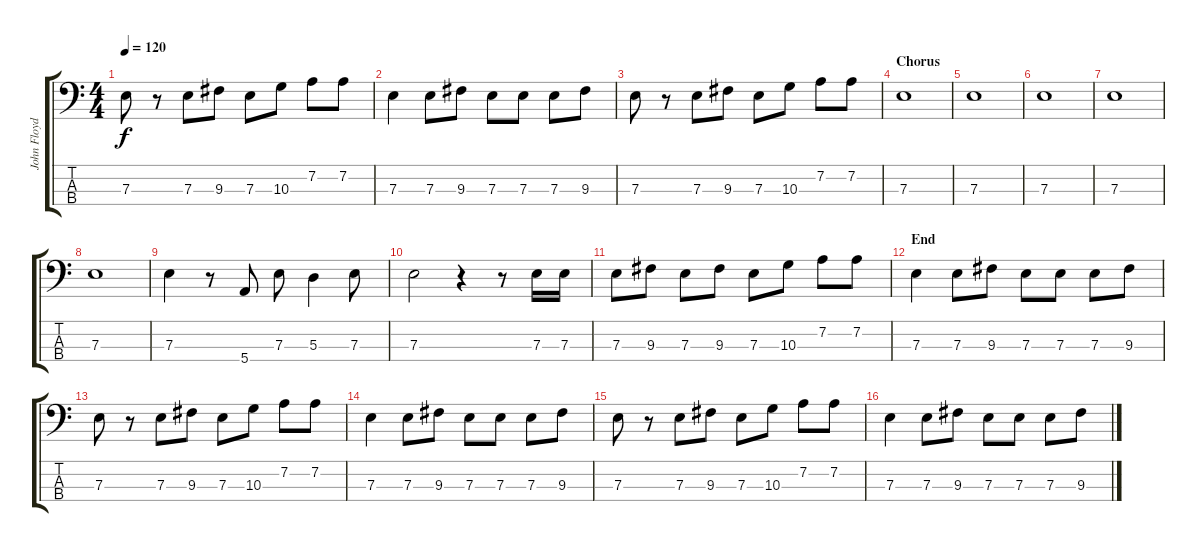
\track ("John Floyd" "John Floyd") {instrument acousticguitarsteel}
\staff {score tabs}
\tuning (G2 D2 A1 E1) {hide}
\ts (4 4)
\tempo 120
\clef f4
\ks c
7.3.8{dy f} r.8 7.3.8 9.3.8 7.3.8 10.3.8 7.2.8 7.2.8 |
7.3.4 7.3.8 9.3.8 7.3.8 7.3.8 7.3.8 9.3.8 |
7.3.8 r.8 7.3.8 9.3.8 7.3.8 10.3.8 7.2.8 7.2.8 |
\section ("" "Chorus")
7.3.1 |
7.3.1 |
7.3.1 |
7.3.1 |
7.3.1 |
7.3.4 r.8 5.4.8 7.3.8 5.3.4 7.3.8 |
7.3.2 r.4 r.8 7.3.16 7.3.16 |
7.3.8 9.3.8 7.3.8 9.3.8 7.3.8 10.3.8 7.2.8 7.2.8 |
\section ("" "End ")
7.3.4 7.3.8 9.3.8 7.3.8 7.3.8 7.3.8 9.3.8 |
7.3.8 r.8 7.3.8 9.3.8 7.3.8 10.3.8 7.2.8 7.2.8 |
7.3.4 7.3.8 9.3.8 7.3.8 7.3.8 7.3.8 9.3.8 |
7.3.8 r.8 7.3.8 9.3.8 7.3.8 10.3.8 7.2.8 7.2.8 |
7.3.4 7.3.8 9.3.8 7.3.8 7.3.8 7.3.8 9.3.8
